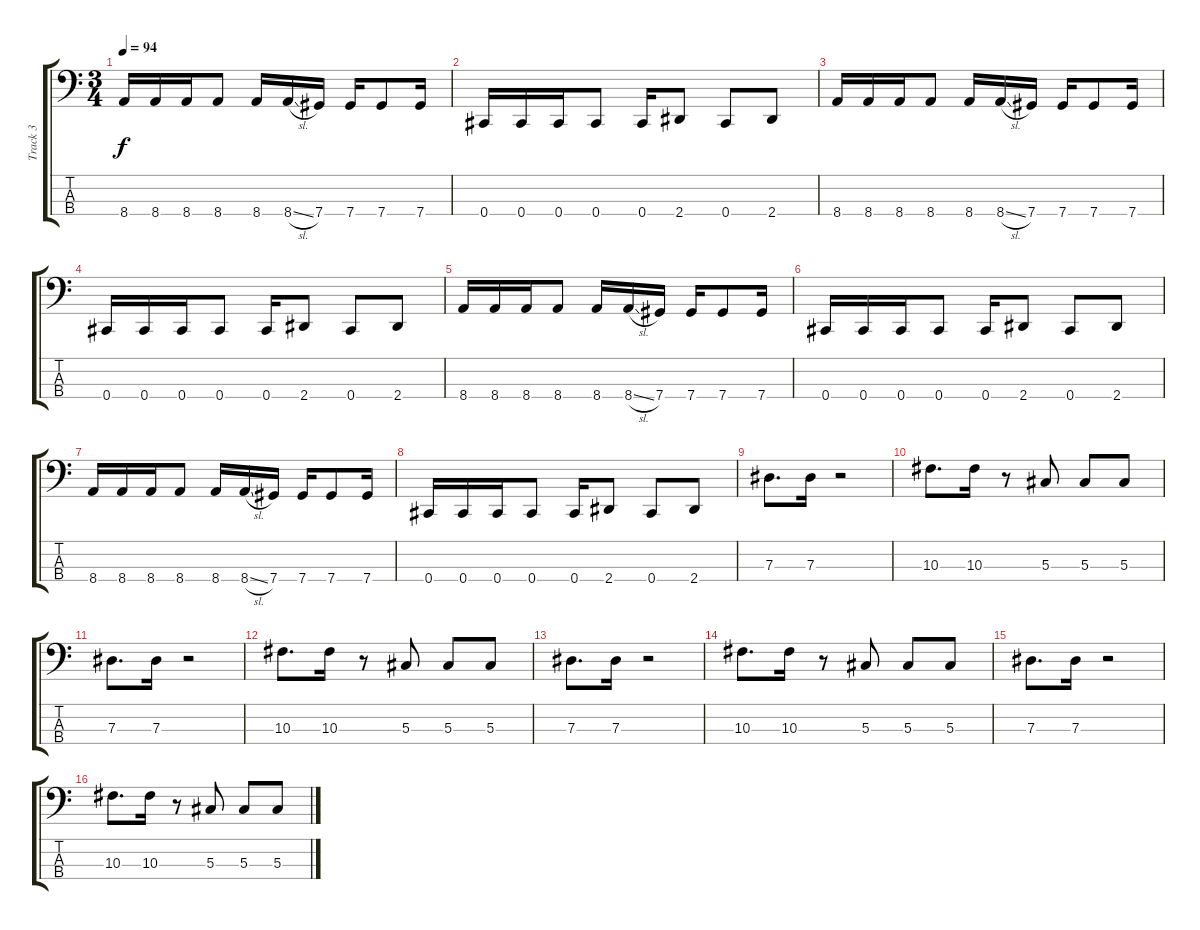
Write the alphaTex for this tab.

\track ("Track 3" "Track 3") {instrument electricbasspick}
\staff {score tabs}
\tuning (Gb2 Db2 Ab1 Db1) {hide}
\ts (3 4)
\tempo 94
\clef f4
\ks c
8.4.16{dy f} 8.4.16 8.4.16 8.4.8 8.4.16 8.4{sl}.16 7.4.16 7.4.16 7.4.8 7.4.16 |
0.4.16 0.4.16 0.4.16 0.4.8 0.4.16 2.4.8 0.4.8 2.4.8 |
8.4.16 8.4.16 8.4.16 8.4.8 8.4.16 8.4{sl}.16 7.4.16 7.4.16 7.4.8 7.4.16 |
0.4.16 0.4.16 0.4.16 0.4.8 0.4.16 2.4.8 0.4.8 2.4.8 |
8.4.16 8.4.16 8.4.16 8.4.8 8.4.16 8.4{sl}.16 7.4.16 7.4.16 7.4.8 7.4.16 |
0.4.16 0.4.16 0.4.16 0.4.8 0.4.16 2.4.8 0.4.8 2.4.8 |
8.4.16 8.4.16 8.4.16 8.4.8 8.4.16 8.4{sl}.16 7.4.16 7.4.16 7.4.8 7.4.16 |
0.4.16 0.4.16 0.4.16 0.4.8 0.4.16 2.4.8 0.4.8 2.4.8 |
7.3.8{d} 7.3.16 r.2 |
10.3.8{d} 10.3.16 r.8 5.3.8 5.3.8 5.3.8 |
7.3.8{d} 7.3.16 r.2 |
10.3.8{d} 10.3.16 r.8 5.3.8 5.3.8 5.3.8 |
7.3.8{d} 7.3.16 r.2 |
10.3.8{d} 10.3.16 r.8 5.3.8 5.3.8 5.3.8 |
7.3.8{d} 7.3.16 r.2 |
10.3.8{d} 10.3.16 r.8 5.3.8 5.3.8 5.3.8
